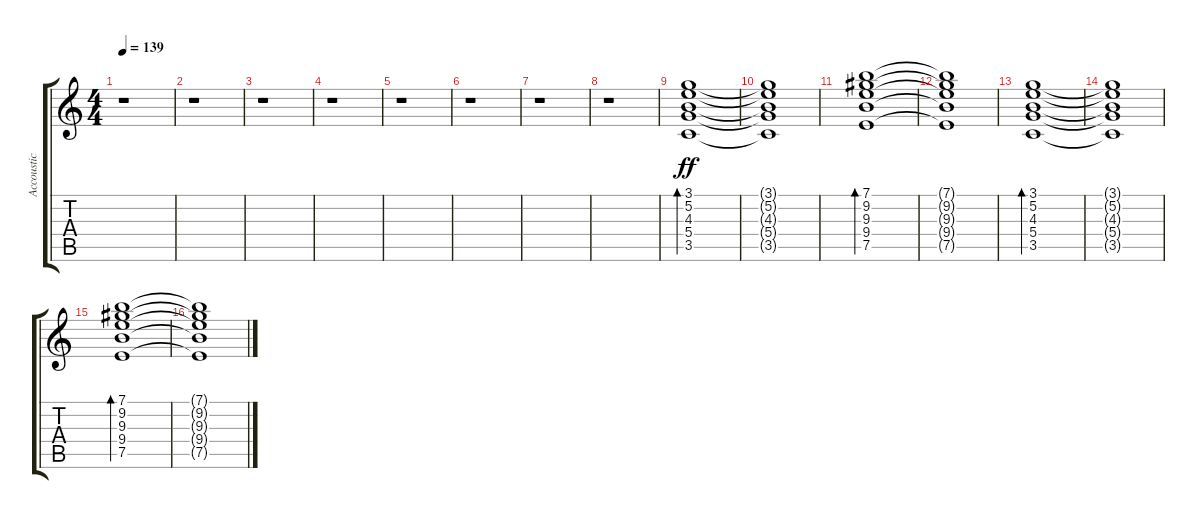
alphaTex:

\track ("Accoustic Guitar" "Accoustic ") {instrument electricguitarclean}
\staff {score tabs}
\tuning (E4 B3 G3 D3 A2 E2) {hide}
\ts (4 4)
\tempo 139
\clef g2
\ks c
r.1{dy f} |
r.1 |
r.1 |
r.1 |
r.1 |
r.1 |
r.1 |
r.1 |
(3.1 5.2 4.3 5.4 3.5).1{bd 120 dy ff} |
(3.1{t} 5.2{t} 4.3{t} 5.4{t} 3.5{t}).1 |
(7.1 9.2 9.3 9.4 7.5).1{bd 120} |
(7.1{t} 9.2{t} 9.3{t} 9.4{t} 7.5{t}).1 |
(3.1 5.2 4.3 5.4 3.5).1{bd 120} |
(3.1{t} 5.2{t} 4.3{t} 5.4{t} 3.5{t}).1 |
(7.1 9.2 9.3 9.4 7.5).1{bd 120} |
(7.1{t} 9.2{t} 9.3{t} 9.4{t} 7.5{t}).1
